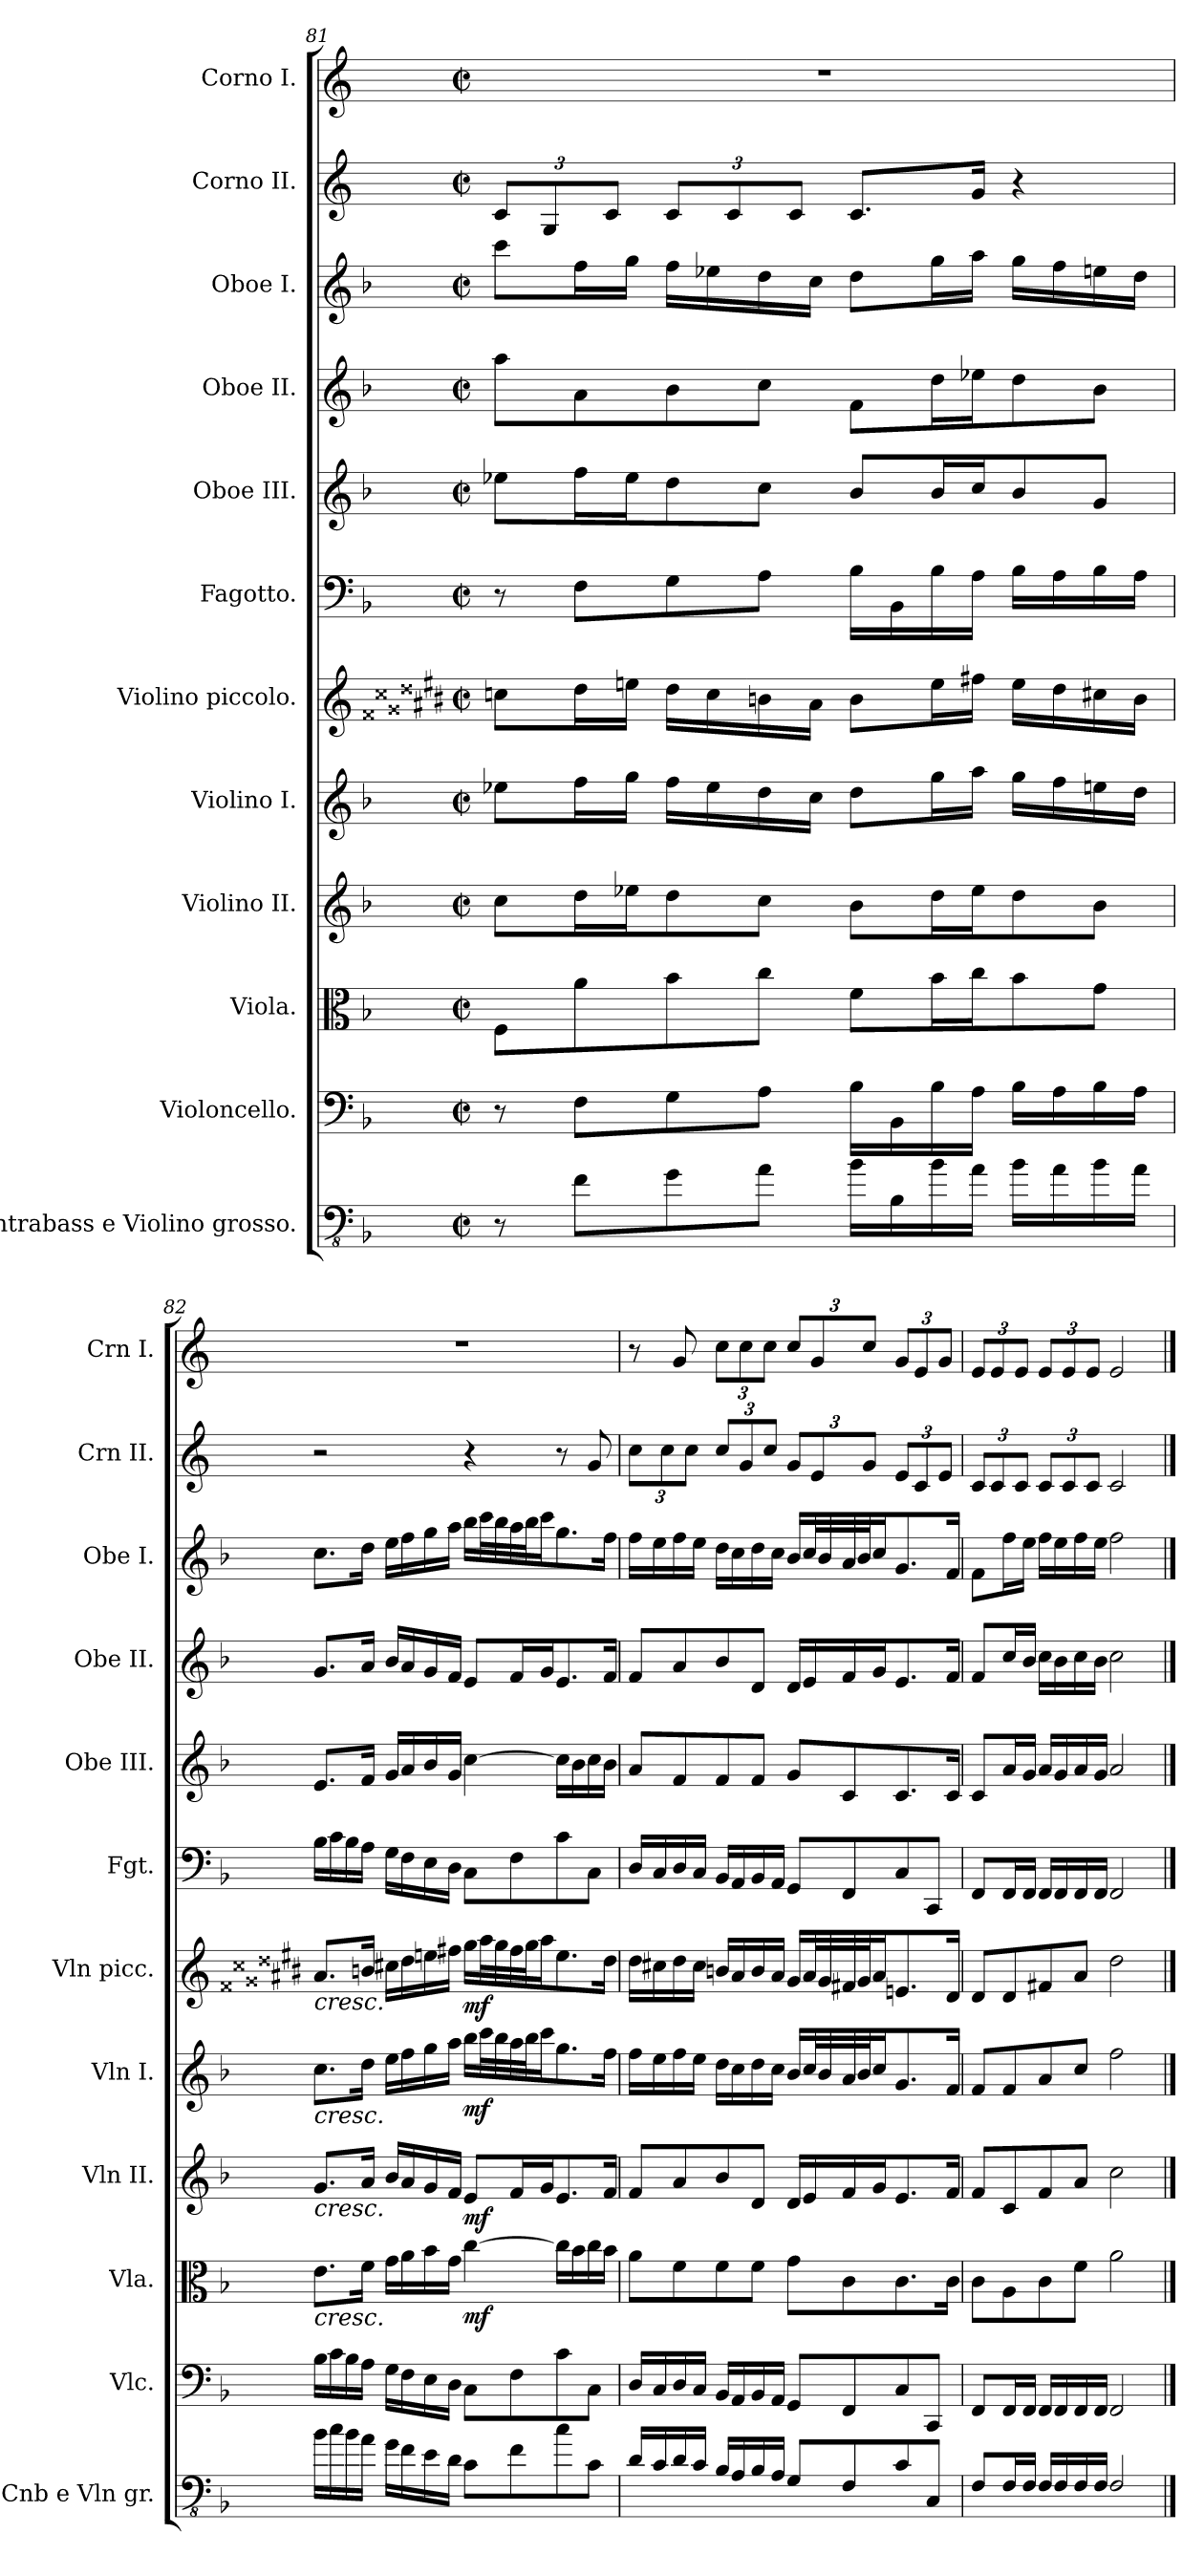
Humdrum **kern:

**kern	**kern	**kern	**dynam	**kern	**dynam	**kern	**dynam	**kern	**dynam	**kern	**kern	**kern	**kern	**kern	**kern
*part12	*part11	*part10	*part10	*part9	*part9	*part8	*part8	*part7	*part7	*part6	*part5	*part4	*part3	*part2	*part1
*staff12	*staff11	*staff10	*staff10	*staff9	*staff9	*staff8	*staff8	*staff7	*staff7	*staff6	*staff5	*staff4	*staff3	*staff2	*staff1
*I"Contrabass e Violino grosso.	*I"Violoncello.	*I"Viola.	*	*I"Violino II.	*	*I"Violino I.	*	*I"Violino piccolo.	*	*I"Fagotto.	*I"Oboe III.	*I"Oboe II.	*I"Oboe I.	*I"Corno II.	*I"Corno I.
*I'Cnb e Vln gr.	*I'Vlc.	*I'Vla.	*	*I'Vln II.	*	*I'Vln I.	*	*I'Vln picc.	*	*I'Fgt.	*I'Obe III.	*I'Obe II.	*I'Obe I.	*I'Crn II.	*I'Crn I.
!!LO:PB:g=z
*clefFv4	*clefF4	*clefC3	*	*clefG2	*	*clefG2	*	*clefG2	*	*clefF4	*clefG2	*clefG2	*clefG2	*clefG2	*clefG2
*ITrd7c12	*	*	*	*	*	*	*	*ITrd-1c-3	*	*	*	*	*	*ITrd4c7	*ITrd4c7
*k[b-]	*k[b-]	*k[b-]	*	*k[b-]	*	*k[b-]	*	*k[f##c##g##d##a#e#b#]	*	*k[b-]	*k[b-]	*k[b-]	*k[b-]	*k[b-]	*k[b-]
*M2/2	*M2/2	*M2/2	*	*M2/2	*	*M2/2	*	*M2/2	*	*M2/2	*M2/2	*M2/2	*M2/2	*M2/2	*M2/2
*met(c|)	*met(c|)	*met(c|)	*	*met(c|)	*	*met(c|)	*	*met(c|)	*	*met(c|)	*met(c|)	*met(c|)	*met(c|)	*met(c|)	*met(c|)
*	*	*	*	*	*	*	*	*	*	*	*	*	*	*Xbrackettup	*
=81	=81	=81	=81	=81	=81	=81	=81	=81	=81	=81	=81	=81	=81	=81	=81
8r	8r	8F\L	.	8cc\L	.	8ee-X\L	.	8dd#X\L	.	8r	8ee-X\L	8aa\L	8ccc\L	12F/L	1r
.	.	.	.	.	.	.	.	.	.	.	.	.	.	12C/	.
8FF\L	8F\L	8a\	.	16dd\L	.	16ff\L	.	16ee#\L	.	8F\L	16ff\L	8a\	16ff\L	.	.
.	.	.	.	.	.	.	.	.	.	.	.	.	.	12F/J	.
.	.	.	.	16ee-X\J	.	16gg\JJ	.	16ff##\JJ	.	.	16ee-\J	.	16gg\JJ	.	.
8GG\	8G\	8b-\	.	8dd\	.	16ff\LL	.	16ee#\LL	.	8G\	8dd\	8b-\	16ff\LL	12F/L	.
.	.	.	.	.	.	16ee-\	.	16dd#\	.	.	.	.	16ee-X\	.	.
.	.	.	.	.	.	.	.	.	.	.	.	.	.	12F/	.
8AA\J	8A\J	8cc\J	.	8cc\J	.	16dd\	.	16cc##\	.	8A\J	8cc\J	8cc\J	16dd\	.	.
.	.	.	.	.	.	.	.	.	.	.	.	.	.	12F/J	.
.	.	.	.	.	.	16cc\JJ	.	16b#\JJ	.	.	.	.	16cc\JJ	.	.
16BB-\LL	16B-\LL	8f\L	.	8b-\L	.	8dd\L	.	8cc##\L	.	16B-\LL	8b-/L	8f\L	8dd\L	8.F/L	.
16BBB-\	16BB-\	.	.	.	.	.	.	.	.	16BB-\	.	.	.	.	.
16BB-\	16B-\	16b-\L	.	16dd\L	.	16gg\L	.	16ff##\L	.	16B-\	16b-/L	16dd\L	16gg\L	.	.
16AA\JJ	16A\JJ	16cc\J	.	16ee-\J	.	16aa\JJ	.	16gg##\JJ	.	16A\JJ	16cc/J	16ee-X\J	16aa\JJ	16c/Jk	.
16BB-\LL	16B-\LL	8b-\	.	8dd\	.	16gg\LL	.	16ff##\LL	.	16B-\LL	8b-/	8dd\	16gg\LL	4r	.
16AA\	16A\	.	.	.	.	16ff\	.	16ee#\	.	16A\	.	.	16ff\	.	.
16BB-\	16B-\	8g\J	.	8b-\J	.	16een\	.	16dd##X\	.	16B-\	8g/J	8b-\J	16een\	.	.
16AA\JJ	16A\JJ	.	.	.	.	16dd\JJ	.	16cc##\JJ	.	16A\JJ	.	.	16dd\JJ	.	.
=82	=82	=82	=82	=82	=82	=82	=82	=82	=82	=82	=82	=82	=82	=82	=82
!	!	!	!	!	!	!	!	!LO:TX:b:i:t=cresc.	!	!	!	!	!	!	!
!	!	!	!	!	!	!LO:TX:b:i:t=cresc.	!	!	!	!	!	!	!	!	!
!	!	!	!	!LO:TX:b:i:t=cresc.	!	!	!	!	!	!	!	!	!	!	!
!	!	!LO:TX:b:i:t=cresc.	!	!	!	!	!	!	!	!	!	!	!	!	!
16BB-\LL	16B-\LL	8.e\L	.	8.g/L	.	8.cc\L	.	8.b#/L	.	16B-\LL	8.e/L	8.g/L	8.cc\L	2r	1r
16C\	16c\	.	.	.	.	.	.	.	.	16c\	.	.	.	.	.
16BB-\	16B-\	.	.	.	.	.	.	.	.	16B-\	.	.	.	.	.
16AA\JJ	16A\JJ	16f\Jk	.	16a/Jk	.	16dd\Jk	.	16cc##/Jk	.	16A\JJ	16f/Jk	16a/Jk	16dd\Jk	.	.
16GG\LL	16G\LL	16g\LL	.	16b-/LL	.	16ee\LL	.	16dd##\LL	.	16G\LL	16g/LL	16b-/LL	16ee\LL	.	.
16FF\	16F\	16a\	.	16a/	.	16ff\	.	16ee#\	.	16F\	16a/	16a/	16ff\	.	.
16EE\	16E\	16b-\	.	16g/	.	16gg\	.	16ff##\	.	16E\	16b-/	16g/	16gg\	.	.
16DD\JJ	16D\JJ	16g\JJ	.	16f/JJ	.	16aa\JJ	.	16gg##\JJ	.	16D\JJ	16g/JJ	16f/JJ	16aa\JJ	.	.
!	!	!	!LO:DY:b	!	!LO:DY:b	!	!LO:DY:b	!	!LO:DY:b	!	!	!	!	!	!
8CC\L	8C\L	[4cc\	mf	8e/L	mf	16bb-\LL	mf	16aa#\LL	mf	8C\L	[4cc\	8e/L	16bb-\LL	4r	.
.	.	.	.	.	.	32ccc\L	.	32bb#\L	.	.	.	.	32ccc\L	.	.
.	.	.	.	.	.	32bb-\	.	32aa#\	.	.	.	.	32bb-\	.	.
8FF\	8F\	.	.	16f/L	.	32aa\	.	32gg##\	.	8F\	.	16f/L	32aa\	.	.
.	.	.	.	.	.	32bb-\J	.	32aa#\J	.	.	.	.	32bb-\J	.	.
.	.	.	.	16g/J	.	16ccc\J	.	16bb#\J	.	.	.	16g/J	16ccc\J	.	.
8C\	8c\	16cc\LL]	.	8.e/	.	8.gg\	.	8.ff##\	.	8c\	16cc\LL]	8.e/	8.gg\	8r	.
.	.	16b-\	.	.	.	.	.	.	.	.	16b-\	.	.	.	.
8CC\J	8C\J	16cc\	.	.	.	.	.	.	.	8C\J	16cc\	.	.	8c/	.
.	.	16b-\JJ	.	16f/Jk	.	16ff\Jk	.	16ee#\Jk	.	.	16b-\JJ	16f/Jk	16ff\Jk	.	.
!!LO:PB:g=z
=83	=83	=83	=83	=83	=83	=83	=83	=83	=83	=83	=83	=83	=83	=83	=83
16DD/LL	16D/LL	8a\L	.	8f/L	.	16ff\LL	.	16ee#\LL	.	16D/LL	8a/L	8f/L	16ff\LL	12f\L	8r
16CC/	16C/	.	.	.	.	16ee\	.	16dd##\	.	16C/	.	.	16ee\	.	.
.	.	.	.	.	.	.	.	.	.	.	.	.	.	12f\	.
16DD/	16D/	8f\	.	8a/	.	16ff\	.	16ee#\	.	16D/	8f/	8a/	16ff\	.	8c/
.	.	.	.	.	.	.	.	.	.	.	.	.	.	12f\J	.
16CC/JJ	16C/JJ	.	.	.	.	16ee\JJ	.	16dd##\JJ	.	16C/JJ	.	.	16ee\JJ	.	.
*	*	*	*	*	*	*	*	*	*	*	*	*	*	*	*Xbrackettup
16BBB-/LL	16BB-/LL	8f\	.	8b-/	.	16dd\LL	.	16cc##/LL	.	16BB-/LL	8f/	8b-/	16dd\LL	12f/L	12f\L
16AAA/	16AA/	.	.	.	.	16cc\	.	16b#/	.	16AA/	.	.	16cc\	.	.
.	.	.	.	.	.	.	.	.	.	.	.	.	.	12c/	12f\
16BBB-/	16BB-/	8f\J	.	8d/J	.	16dd\	.	16cc##/	.	16BB-/	8f/J	8d/J	16dd\	.	.
.	.	.	.	.	.	.	.	.	.	.	.	.	.	12f/J	12f\J
16AAA/JJ	16AA/JJ	.	.	.	.	16cc\JJ	.	16b#/JJ	.	16AA/JJ	.	.	16cc\JJ	.	.
8GGG/L	8GG/L	8g\L	.	16d/LL	.	16b-/LL	.	16a#/LL	.	8GG/L	8g/L	16d/LL	16b-/LL	12c/L	12f/L
.	.	.	.	16e/	.	32cc/L	.	32b#/L	.	.	.	16e/	32cc/L	.	.
.	.	.	.	.	.	.	.	.	.	.	.	.	.	12A/	12c/
.	.	.	.	.	.	32b-/	.	32a#/	.	.	.	.	32b-/	.	.
8FFF/	8FF/	8c\	.	16f/	.	32a/	.	32g##/	.	8FF/	8c/	16f/	32a/	.	.
.	.	.	.	.	.	32b-/J	.	32a#/J	.	.	.	.	32b-/J	.	.
.	.	.	.	.	.	.	.	.	.	.	.	.	.	12c/J	12f/J
.	.	.	.	16g/J	.	16cc/J	.	16b#/J	.	.	.	16g/J	16cc/J	.	.
8CC/	8C/	8.c\	.	8.e/	.	8.g/	.	8.f##/	.	8C/	8.c/	8.e/	8.g/	12A/L	12c/L
.	.	.	.	.	.	.	.	.	.	.	.	.	.	12F/	12A/
8CCC/J	8CC/J	.	.	.	.	.	.	.	.	8CC/J	.	.	.	.	.
.	.	.	.	.	.	.	.	.	.	.	.	.	.	12A/J	12c/J
.	.	16c\Jk	.	16f/Jk	.	16f/Jk	.	16e#/Jk	.	.	16c/Jk	16f/Jk	16f/Jk	.	.
=84	=84	=84	=84	=84	=84	=84	=84	=84	=84	=84	=84	=84	=84	=84	=84
8FFF/L	8FF/L	8c\L	.	8f/L	.	8f/L	.	8e#/L	.	8FF/L	8c/L	8f/L	8f\L	12F/L	12A/L
.	.	.	.	.	.	.	.	.	.	.	.	.	.	12F/	12A/
16FFF/L	16FF/L	8A\	.	8c/	.	8f/	.	8e#/	.	16FF/L	16a/L	16cc/L	16ff\L	.	.
.	.	.	.	.	.	.	.	.	.	.	.	.	.	12F/J	12A/J
16FFF/JJ	16FF/JJ	.	.	.	.	.	.	.	.	16FF/JJ	16g/JJ	16b-/JJ	16ee\JJ	.	.
16FFF/LL	16FF/LL	8c\	.	8f/	.	8a/	.	8g##/	.	16FF/LL	16a/LL	16cc\LL	16ff\LL	12F/L	12A/L
16FFF/	16FF/	.	.	.	.	.	.	.	.	16FF/	16g/	16b-\	16ee\	.	.
.	.	.	.	.	.	.	.	.	.	.	.	.	.	12F/	12A/
16FFF/	16FF/	8f\J	.	8a/J	.	8cc/J	.	8b#/J	.	16FF/	16a/	16cc\	16ff\	.	.
.	.	.	.	.	.	.	.	.	.	.	.	.	.	12F/J	12A/J
16FFF/JJ	16FF/JJ	.	.	.	.	.	.	.	.	16FF/JJ	16g/JJ	16b-\JJ	16ee\JJ	.	.
2FFF/	2FF/	2a\	.	2cc\	.	2ff\	.	2ee#\	.	2FF/	2a/	2cc\	2ff\	2F/	2A/
==	==	==	==	==	==	==	==	==	==	==	==	==	==	==	==
*-	*-	*-	*-	*-	*-	*-	*-	*-	*-	*-	*-	*-	*-	*-	*-
